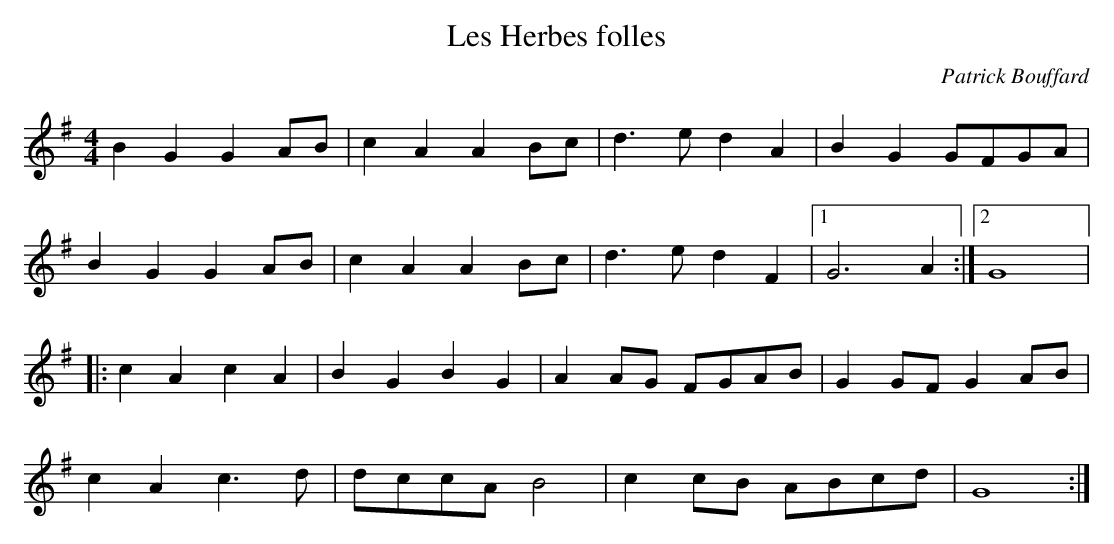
X:1
T:Les Herbes folles
M:4/4
L:1/4
C:Patrick Bouffard
K:G
BG GA/B/ | cA AB/c/ | d>e dA | BG G/F/G/A/ |
BG GA/B/ | cA AB/c/ | d>e dF |1 G3 A :|2 G4 |:
cA cA  | BG BG | AA/G/ F/G/A/B/ | GG/F/ GA/B/ |
cA c>d | d/c/c/A/ B2 | cc/B/ A/B/c/d/ | G4 :|
